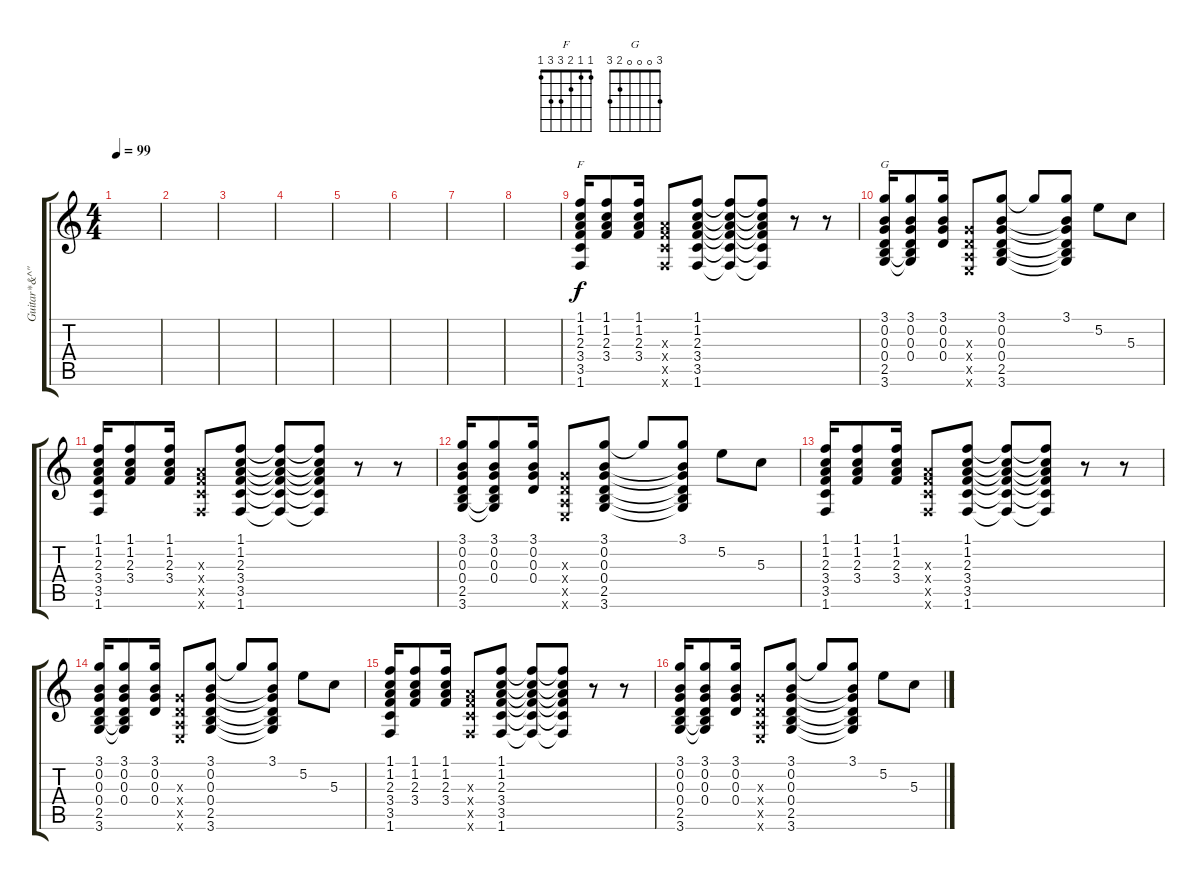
\track ("Guitar*&^\"" "Guitar*&^\"") {instrument overdrivenguitar}
\staff {score tabs}
\tuning (E4 B3 G3 D3 A2 E2) {hide}
\chord ("F" 1 1 2 3 3 1)
\chord ("G" 3 0 0 0 2 3)
\ts (4 4)
\tempo 99
\clef g2
\ks c
|
|
|
|
|
|
|
|
(1.1 1.2 2.3 3.4 3.5 1.6).16{ch "F" volume 8 balance 5 instrument acousticguitarsteel} (1.1 1.2 2.3 3.4).8 (1.1 1.2 2.3 3.4).16 (2.3{x} 3.4{x} 3.5{x} 1.6{x}).8 (1.1 1.2 2.3 3.4 3.5 1.6).8 (1.1{t} 1.2{t} 2.3{t} 3.4{t} 3.5{t} 1.6{t}).8 (1.1{t} 1.2{t} 2.3{t} 3.4{t} 3.5{t} 1.6{t}).8 r.8 r.8 |
(3.1 0.2 0.3 0.4 2.5 3.6).16{ch "G" volume 8 balance 5 instrument acousticguitarsteel} (3.1 0.2 0.3 0.4 2.5{t} 3.6{t}).8 (3.1 0.2 0.3 0.4).16 (0.3{x} 0.4{x} 0.5{x} 0.6{x}).8 (3.1 0.2 0.3 0.4 2.5 3.6).8 3.1{t}.8 (3.1 0.2{t} 0.3{t} 0.4{t} 2.5{t} 3.6{t}).8{volume 16 balance 5 instrument electricguitarclean} 5.2.8 5.3.8 |
(1.1 1.2 2.3 3.4 3.5 1.6).16{volume 8 balance 5 instrument acousticguitarsteel} (1.1 1.2 2.3 3.4).8 (1.1 1.2 2.3 3.4).16 (2.3{x} 3.4{x} 3.5{x} 1.6{x}).8 (1.1 1.2 2.3 3.4 3.5 1.6).8 (1.1{t} 1.2{t} 2.3{t} 3.4{t} 3.5{t} 1.6{t}).8 (1.1{t} 1.2{t} 2.3{t} 3.4{t} 3.5{t} 1.6{t}).8 r.8 r.8 |
(3.1 0.2 0.3 0.4 2.5 3.6).16{volume 8 balance 5 instrument acousticguitarsteel} (3.1 0.2 0.3 0.4 2.5{t} 3.6{t}).8 (3.1 0.2 0.3 0.4).16 (0.3{x} 0.4{x} 0.5{x} 0.6{x}).8 (3.1 0.2 0.3 0.4 2.5 3.6).8 3.1{t}.8 (3.1 0.2{t} 0.3{t} 0.4{t} 2.5{t} 3.6{t}).8{volume 16 balance 5 instrument electricguitarclean} 5.2.8 5.3.8 |
(1.1 1.2 2.3 3.4 3.5 1.6).16{volume 8 balance 5 instrument acousticguitarsteel} (1.1 1.2 2.3 3.4).8 (1.1 1.2 2.3 3.4).16 (2.3{x} 3.4{x} 3.5{x} 1.6{x}).8 (1.1 1.2 2.3 3.4 3.5 1.6).8 (1.1{t} 1.2{t} 2.3{t} 3.4{t} 3.5{t} 1.6{t}).8 (1.1{t} 1.2{t} 2.3{t} 3.4{t} 3.5{t} 1.6{t}).8 r.8 r.8 |
(3.1 0.2 0.3 0.4 2.5 3.6).16{volume 8 balance 5 instrument acousticguitarsteel} (3.1 0.2 0.3 0.4 2.5{t} 3.6{t}).8 (3.1 0.2 0.3 0.4).16 (0.3{x} 0.4{x} 0.5{x} 0.6{x}).8 (3.1 0.2 0.3 0.4 2.5 3.6).8 3.1{t}.8 (3.1 0.2{t} 0.3{t} 0.4{t} 2.5{t} 3.6{t}).8{volume 16 balance 5 instrument electricguitarclean} 5.2.8 5.3.8 |
(1.1 1.2 2.3 3.4 3.5 1.6).16{volume 8 balance 5 instrument acousticguitarsteel} (1.1 1.2 2.3 3.4).8 (1.1 1.2 2.3 3.4).16 (2.3{x} 3.4{x} 3.5{x} 1.6{x}).8 (1.1 1.2 2.3 3.4 3.5 1.6).8 (1.1{t} 1.2{t} 2.3{t} 3.4{t} 3.5{t} 1.6{t}).8 (1.1{t} 1.2{t} 2.3{t} 3.4{t} 3.5{t} 1.6{t}).8 r.8 r.8 |
(3.1 0.2 0.3 0.4 2.5 3.6).16{volume 8 balance 5 instrument acousticguitarsteel} (3.1 0.2 0.3 0.4 2.5{t} 3.6{t}).8 (3.1 0.2 0.3 0.4).16 (0.3{x} 0.4{x} 0.5{x} 0.6{x}).8 (3.1 0.2 0.3 0.4 2.5 3.6).8 3.1{t}.8 (3.1 0.2{t} 0.3{t} 0.4{t} 2.5{t} 3.6{t}).8{volume 16 balance 5 instrument electricguitarclean} 5.2.8 5.3.8
